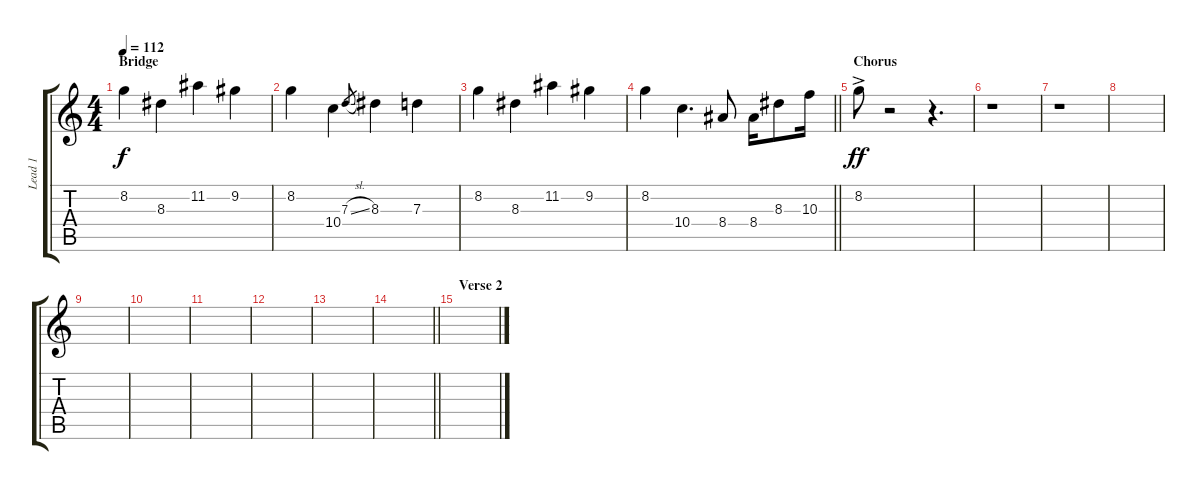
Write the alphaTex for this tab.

\track ("Lead 1" "Lead 1") {instrument overdrivenguitar}
\staff {score tabs}
\tuning (E4 B3 G3 D3 A2 E2) {hide}
\ts (4 4)
\section ("" "Bridge")
\tempo 112
\clef g2
\ks c
8.2.4{dy f} 8.3.4 11.2.4 9.2.4 |
8.2.4 10.4.4 7.3{sl}.8{gr} 8.3.4 7.3.4 |
8.2.4 8.3.4 11.2.4 9.2.4 |
\barLineRight lightlight
8.2.4 10.4.4{d} 8.4.8 8.4.16 8.3.8 10.3.16 |
\section ("" "Chorus")
8.2{ac}.8{dy ff} r.2 r.4{d} |
r.1 |
r.1 |
|
|
|
|
|
|
\barLineRight lightlight
|
\section ("" "Verse 2")
